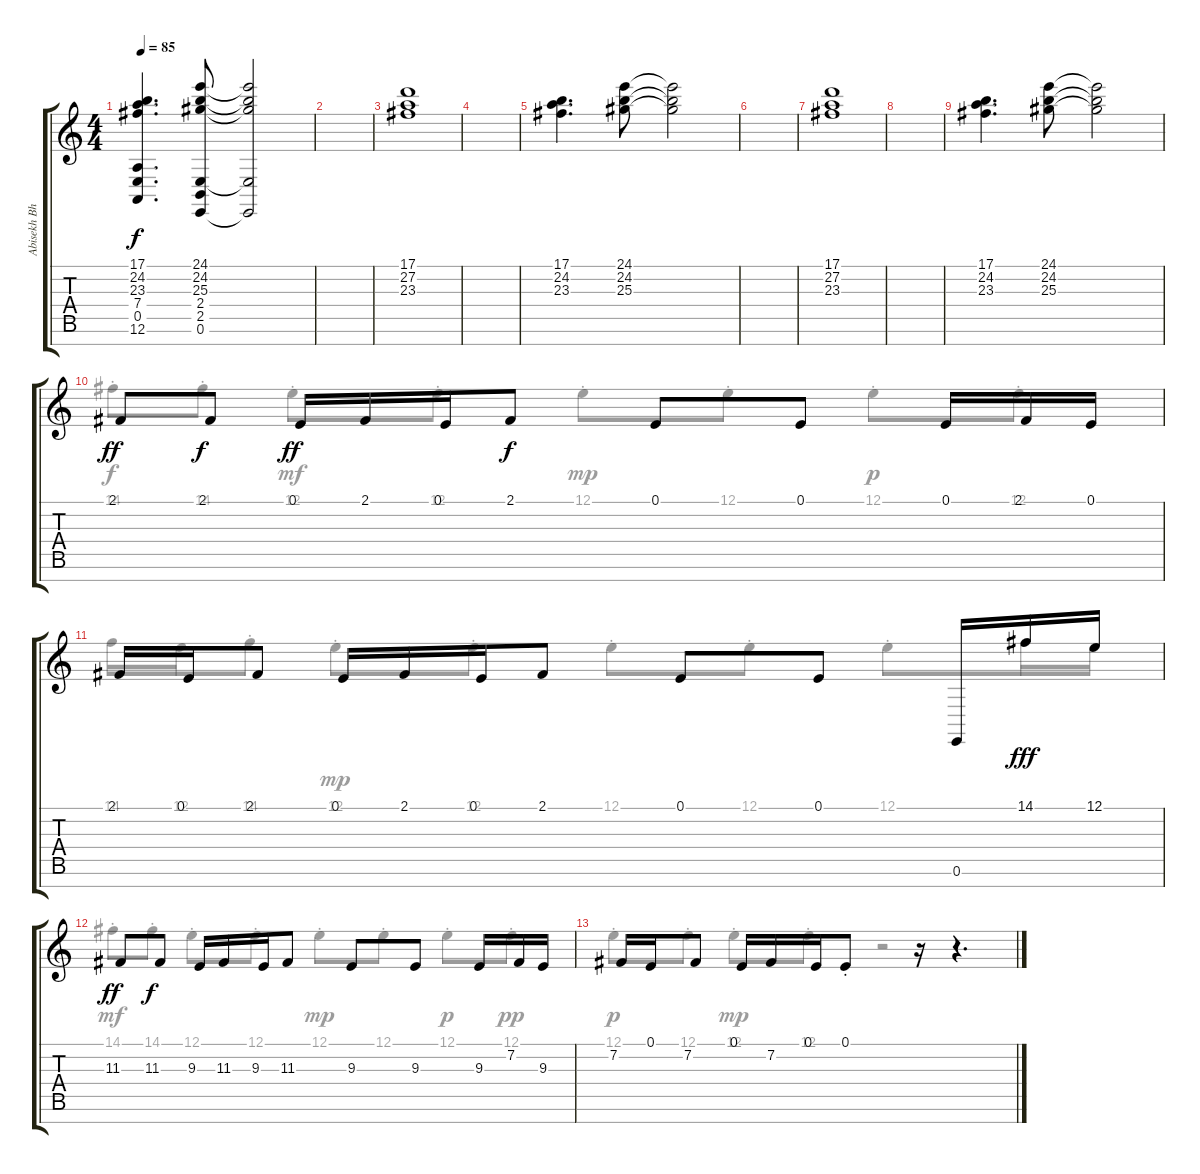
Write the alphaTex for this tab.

\track ("Abisekh Bhadra - Synth" "Abisekh Bh") {instrument lead1square}
\staff {score tabs}
\tuning (E4 B3 G3 D3 A2 E2 B1) {hide}
\voice
\ts (4 4)
\tempo 85
\clef g2
\ks c
(17.1 24.2 23.3 7.4 0.5 12.6).4{d dy f} (24.1 24.2 25.3 2.4 2.5 0.6).8 (24.1{t} 24.2{t} 25.3{t} 2.4{t} 0.6{t}).2 |
|
(17.1 27.2 23.3).1{volume 10} |
|
(17.1 24.2 23.3).4{d} (24.1 24.2 25.3).8 (24.1{t} 24.2{t} 25.3{t}).2 |
|
(17.1 27.2 23.3).1{volume 10} |
|
(17.1 24.2 23.3).4{d} (24.1 24.2 25.3).8 (24.1{t} 24.2{t} 25.3{t}).2 |
2.1.8{dy ff instrument lead1square} 2.1.8{dy f} 0.1.16{dy ff} 2.1.16 0.1.16 2.1.8{dy f} 0.1.8 0.1.8 0.1.16 2.1.16 0.1.16 |
2.1.16 0.1.16 2.1.8 0.1.16 2.1.16 0.1.16 2.1.8 0.1.8 0.1.8 0.6.16 14.1.16{dy fff} 12.1.16 |
11.3.8{dy ff} 11.3.8{dy f} 9.3.16 11.3.16 9.3.16 11.3.8 9.3.8 9.3.8 9.3.16 7.2.16 9.3.16 |
7.2.16 0.1.16 7.2.8 0.1.16 7.2.16 0.1.16 0.1{st}.8 r.16 r.4{d}
\voice
\clef g2
\ottava regular
\simile none
\ks c
|
|
|
|
|
|
|
|
|
14.1{st}.8{dy f} 14.1{st}.8 12.1{st}.8{dy mf} 12.1{st}.8 12.1{st}.8{dy mp} 12.1{st}.8 12.1{st}.8{dy p} 12.1{st}.8 |
14.1.16 12.1.16 14.1{st}.8 12.1{st}.8{dy mp} 12.1{st}.8 12.1{st}.8 12.1{st}.8 12.1{st}.8 14.1.16{dy fff} 12.1.16 |
14.1{st}.8{dy mf} 14.1{st}.8 12.1{st}.8 12.1{st}.8 12.1{st}.8{dy mp} 12.1{st}.8 12.1{st}.8{dy p} 12.1{st}.8{dy pp} |
12.1{st}.8{dy p} 12.1{st}.8 12.1{st}.8{dy mp} 12.1{st}.8 r.2
